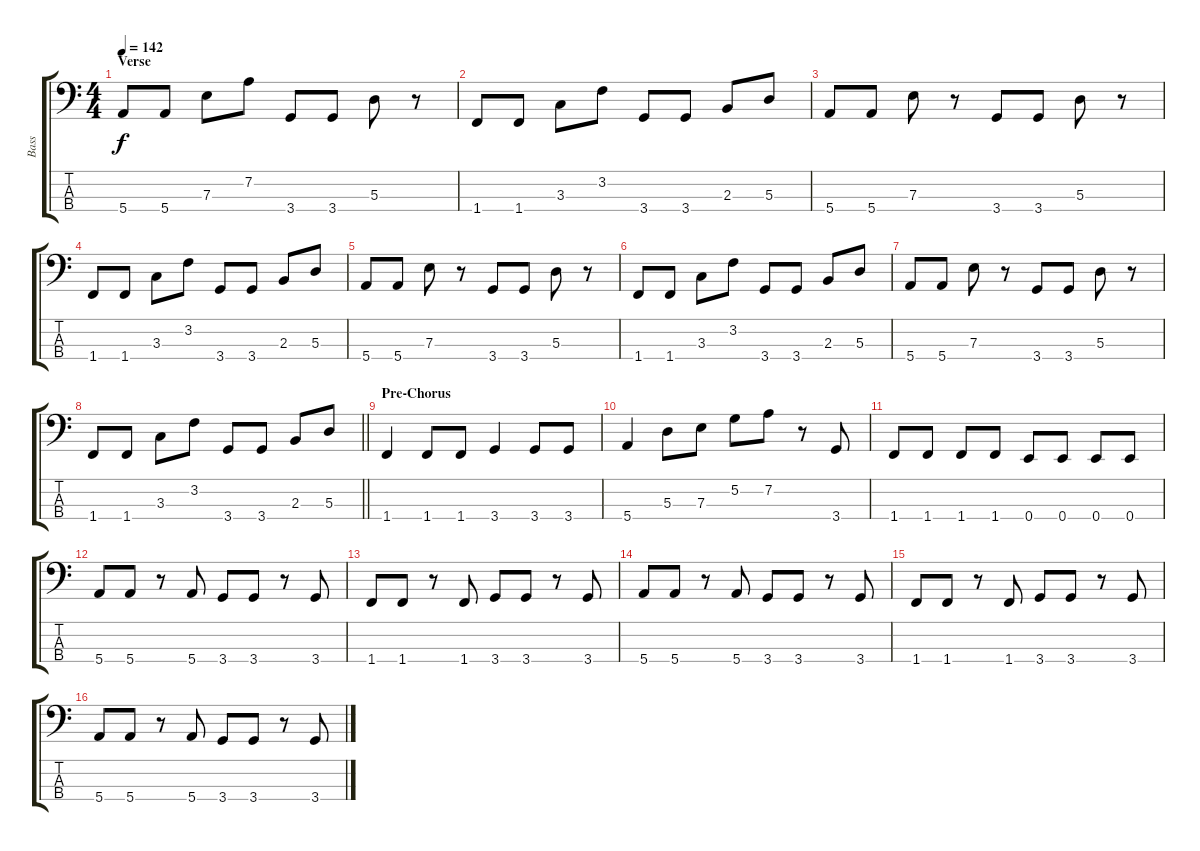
\track ("Bass" "Bass") {instrument electricbassfinger}
\staff {score tabs}
\tuning (G2 D2 A1 E1) {hide}
\ts (4 4)
\section ("" "Verse")
\tempo 142
\clef f4
\ks c
5.4.8{dy f} 5.4.8 7.3.8 7.2.8 3.4.8 3.4.8 5.3.8 r.8 |
1.4.8 1.4.8 3.3.8 3.2.8 3.4.8 3.4.8 2.3.8 5.3.8 |
5.4.8 5.4.8 7.3.8 r.8 3.4.8 3.4.8 5.3.8 r.8 |
1.4.8 1.4.8 3.3.8 3.2.8 3.4.8 3.4.8 2.3.8 5.3.8 |
5.4.8 5.4.8 7.3.8 r.8 3.4.8 3.4.8 5.3.8 r.8 |
1.4.8 1.4.8 3.3.8 3.2.8 3.4.8 3.4.8 2.3.8 5.3.8 |
5.4.8 5.4.8 7.3.8 r.8 3.4.8 3.4.8 5.3.8 r.8 |
\barLineRight lightlight
1.4.8 1.4.8 3.3.8 3.2.8 3.4.8 3.4.8 2.3.8 5.3.8 |
\section ("" "Pre-Chorus")
1.4.4 1.4.8 1.4.8 3.4.4 3.4.8 3.4.8 |
5.4.4 5.3.8 7.3.8 5.2.8 7.2.8 r.8 3.4.8 |
1.4.8 1.4.8 1.4.8 1.4.8 0.4.8 0.4.8 0.4.8 0.4.8 |
5.4.8 5.4.8 r.8 5.4.8 3.4.8 3.4.8 r.8 3.4.8 |
1.4.8 1.4.8 r.8 1.4.8 3.4.8 3.4.8 r.8 3.4.8 |
5.4.8 5.4.8 r.8 5.4.8 3.4.8 3.4.8 r.8 3.4.8 |
1.4.8 1.4.8 r.8 1.4.8 3.4.8 3.4.8 r.8 3.4.8 |
5.4.8 5.4.8 r.8 5.4.8 3.4.8 3.4.8 r.8 3.4.8
